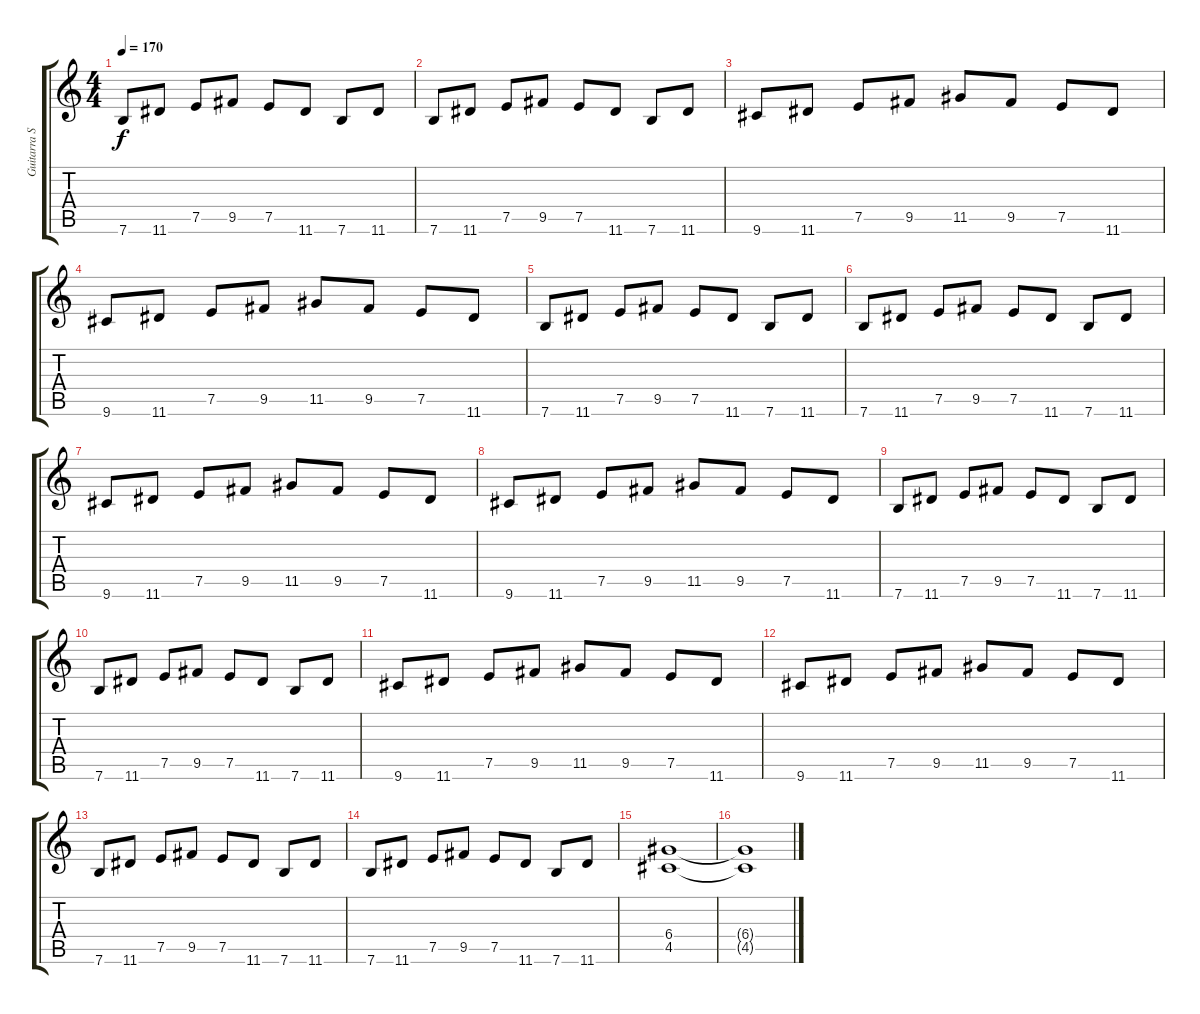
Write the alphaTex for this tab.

\track ("Guitarra Solo" "Guitarra S") {instrument overdrivenguitar}
\staff {score tabs}
\tuning (E4 B3 G3 D3 A2 E2) {hide}
\ts (4 4)
\tempo 170
\clef g2
\ks c
7.6.8{dy f} 11.6.8 7.5.8 9.5.8 7.5.8 11.6.8 7.6.8 11.6.8 |
7.6.8 11.6.8 7.5.8 9.5.8 7.5.8 11.6.8 7.6.8 11.6.8 |
9.6.8 11.6.8 7.5.8 9.5.8 11.5.8 9.5.8 7.5.8 11.6.8 |
9.6.8 11.6.8 7.5.8 9.5.8 11.5.8 9.5.8 7.5.8 11.6.8 |
7.6.8 11.6.8 7.5.8 9.5.8 7.5.8 11.6.8 7.6.8 11.6.8 |
7.6.8 11.6.8 7.5.8 9.5.8 7.5.8 11.6.8 7.6.8 11.6.8 |
9.6.8 11.6.8 7.5.8 9.5.8 11.5.8 9.5.8 7.5.8 11.6.8 |
9.6.8 11.6.8 7.5.8 9.5.8 11.5.8 9.5.8 7.5.8 11.6.8 |
7.6.8 11.6.8 7.5.8 9.5.8 7.5.8 11.6.8 7.6.8 11.6.8 |
7.6.8 11.6.8 7.5.8 9.5.8 7.5.8 11.6.8 7.6.8 11.6.8 |
9.6.8 11.6.8 7.5.8 9.5.8 11.5.8 9.5.8 7.5.8 11.6.8 |
9.6.8 11.6.8 7.5.8 9.5.8 11.5.8 9.5.8 7.5.8 11.6.8 |
7.6.8 11.6.8 7.5.8 9.5.8 7.5.8 11.6.8 7.6.8 11.6.8 |
7.6.8 11.6.8 7.5.8 9.5.8 7.5.8 11.6.8 7.6.8 11.6.8 |
(6.4 4.5).1 |
(6.4{t} 4.5{t}).1
